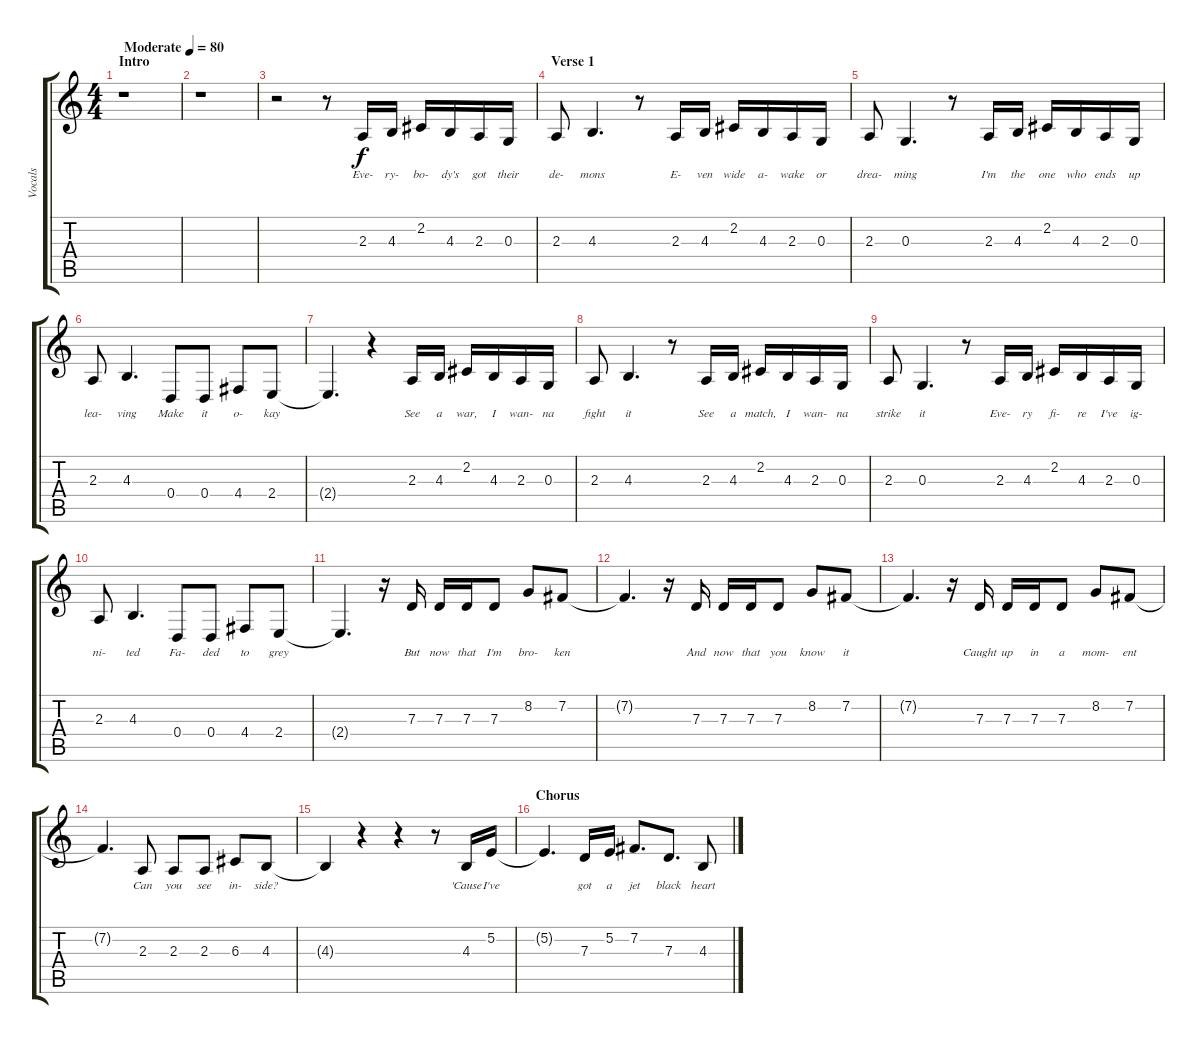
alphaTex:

\track ("Vocals" "Vocals") {instrument acousticgrandpiano}
\staff {score tabs}
\tuning (E4 B3 G3 D3 A2 E2) {hide}
\ts (4 4)
\section ("" "Intro")
\tempo (80 "Moderate")
\clef g2
\ks c
r.1{dy f instrument acousticgrandpiano} |
r.1 |
r.2 r.8 2.3.16{lyrics (0 "Eve-") lyrics (1 "") lyrics (2 "") lyrics (3 "") lyrics (4 "")} 4.3.16{lyrics (0 "ry-") lyrics (1 "") lyrics (2 "") lyrics (3 "") lyrics (4 "")} 2.2.16{lyrics (0 "bo-") lyrics (1 "") lyrics (2 "") lyrics (3 "") lyrics (4 "")} 4.3.16{lyrics (0 "dy's") lyrics (1 "") lyrics (2 "") lyrics (3 "") lyrics (4 "")} 2.3.16{lyrics (0 "got") lyrics (1 "") lyrics (2 "") lyrics (3 "") lyrics (4 "")} 0.3.16{lyrics (0 "their") lyrics (1 "") lyrics (2 "") lyrics (3 "") lyrics (4 "")} |
\section ("" "Verse 1")
2.3.8{lyrics (0 "de-") lyrics (1 "") lyrics (2 "") lyrics (3 "") lyrics (4 "")} 4.3.4{d lyrics (0 "mons") lyrics (1 "") lyrics (2 "") lyrics (3 "") lyrics (4 "")} r.8 2.3.16{lyrics (0 "E-") lyrics (1 "") lyrics (2 "") lyrics (3 "") lyrics (4 "")} 4.3.16{lyrics (0 "ven") lyrics (1 "") lyrics (2 "") lyrics (3 "") lyrics (4 "")} 2.2.16{lyrics (0 "wide") lyrics (1 "") lyrics (2 "") lyrics (3 "") lyrics (4 "")} 4.3.16{lyrics (0 "a-") lyrics (1 "") lyrics (2 "") lyrics (3 "") lyrics (4 "")} 2.3.16{lyrics (0 "wake") lyrics (1 "") lyrics (2 "") lyrics (3 "") lyrics (4 "")} 0.3.16{lyrics (0 "or") lyrics (1 "") lyrics (2 "") lyrics (3 "") lyrics (4 "")} |
2.3.8{lyrics (0 "drea-") lyrics (1 "") lyrics (2 "") lyrics (3 "") lyrics (4 "")} 0.3.4{d lyrics (0 "ming") lyrics (1 "") lyrics (2 "") lyrics (3 "") lyrics (4 "")} r.8 2.3.16{lyrics (0 "I'm") lyrics (1 "") lyrics (2 "") lyrics (3 "") lyrics (4 "")} 4.3.16{lyrics (0 "the") lyrics (1 "") lyrics (2 "") lyrics (3 "") lyrics (4 "")} 2.2.16{lyrics (0 "one") lyrics (1 "") lyrics (2 "") lyrics (3 "") lyrics (4 "")} 4.3.16{lyrics (0 "who") lyrics (1 "") lyrics (2 "") lyrics (3 "") lyrics (4 "")} 2.3.16{lyrics (0 "ends") lyrics (1 "") lyrics (2 "") lyrics (3 "") lyrics (4 "")} 0.3.16{lyrics (0 "up") lyrics (1 "") lyrics (2 "") lyrics (3 "") lyrics (4 "")} |
2.3.8{lyrics (0 "lea-") lyrics (1 "") lyrics (2 "") lyrics (3 "") lyrics (4 "")} 4.3.4{d lyrics (0 "ving") lyrics (1 "") lyrics (2 "") lyrics (3 "") lyrics (4 "")} 0.4.8{lyrics (0 "Make") lyrics (1 "") lyrics (2 "") lyrics (3 "") lyrics (4 "")} 0.4.8{lyrics (0 "it") lyrics (1 "") lyrics (2 "") lyrics (3 "") lyrics (4 "")} 4.4.8{lyrics (0 "o-") lyrics (1 "") lyrics (2 "") lyrics (3 "") lyrics (4 "")} 2.4.8{lyrics (0 "kay") lyrics (1 "") lyrics (2 "") lyrics (3 "") lyrics (4 "")} |
2.4{t}.4{d lyrics (0 "") lyrics (1 "") lyrics (2 "") lyrics (3 "") lyrics (4 "")} r.4 2.3.16{lyrics (0 "See") lyrics (1 "") lyrics (2 "") lyrics (3 "") lyrics (4 "")} 4.3.16{lyrics (0 "a") lyrics (1 "") lyrics (2 "") lyrics (3 "") lyrics (4 "")} 2.2.16{lyrics (0 "war,") lyrics (1 "") lyrics (2 "") lyrics (3 "") lyrics (4 "")} 4.3.16{lyrics (0 "I") lyrics (1 "") lyrics (2 "") lyrics (3 "") lyrics (4 "")} 2.3.16{lyrics (0 "wan-") lyrics (1 "") lyrics (2 "") lyrics (3 "") lyrics (4 "")} 0.3.16{lyrics (0 "na") lyrics (1 "") lyrics (2 "") lyrics (3 "") lyrics (4 "")} |
2.3.8{lyrics (0 "fight") lyrics (1 "") lyrics (2 "") lyrics (3 "") lyrics (4 "")} 4.3.4{d lyrics (0 "it") lyrics (1 "") lyrics (2 "") lyrics (3 "") lyrics (4 "")} r.8 2.3.16{lyrics (0 "See") lyrics (1 "") lyrics (2 "") lyrics (3 "") lyrics (4 "")} 4.3.16{lyrics (0 "a") lyrics (1 "") lyrics (2 "") lyrics (3 "") lyrics (4 "")} 2.2.16{lyrics (0 "match,") lyrics (1 "") lyrics (2 "") lyrics (3 "") lyrics (4 "")} 4.3.16{lyrics (0 "I") lyrics (1 "") lyrics (2 "") lyrics (3 "") lyrics (4 "")} 2.3.16{lyrics (0 "wan-") lyrics (1 "") lyrics (2 "") lyrics (3 "") lyrics (4 "")} 0.3.16{lyrics (0 "na") lyrics (1 "") lyrics (2 "") lyrics (3 "") lyrics (4 "")} |
2.3.8{lyrics (0 "strike") lyrics (1 "") lyrics (2 "") lyrics (3 "") lyrics (4 "")} 0.3.4{d lyrics (0 "it") lyrics (1 "") lyrics (2 "") lyrics (3 "") lyrics (4 "")} r.8 2.3.16{lyrics (0 "Eve-") lyrics (1 "") lyrics (2 "") lyrics (3 "") lyrics (4 "")} 4.3.16{lyrics (0 "ry") lyrics (1 "") lyrics (2 "") lyrics (3 "") lyrics (4 "")} 2.2.16{lyrics (0 "fi-") lyrics (1 "") lyrics (2 "") lyrics (3 "") lyrics (4 "")} 4.3.16{lyrics (0 "re") lyrics (1 "") lyrics (2 "") lyrics (3 "") lyrics (4 "")} 2.3.16{lyrics (0 "I've") lyrics (1 "") lyrics (2 "") lyrics (3 "") lyrics (4 "")} 0.3.16{lyrics (0 "ig-") lyrics (1 "") lyrics (2 "") lyrics (3 "") lyrics (4 "")} |
2.3.8{lyrics (0 "ni-") lyrics (1 "") lyrics (2 "") lyrics (3 "") lyrics (4 "")} 4.3.4{d lyrics (0 "ted") lyrics (1 "") lyrics (2 "") lyrics (3 "") lyrics (4 "")} 0.4.8{lyrics (0 "Fa-") lyrics (1 "") lyrics (2 "") lyrics (3 "") lyrics (4 "")} 0.4.8{lyrics (0 "ded") lyrics (1 "") lyrics (2 "") lyrics (3 "") lyrics (4 "")} 4.4.8{lyrics (0 "to") lyrics (1 "") lyrics (2 "") lyrics (3 "") lyrics (4 "")} 2.4.8{lyrics (0 "grey") lyrics (1 "") lyrics (2 "") lyrics (3 "") lyrics (4 "")} |
2.4{t}.4{d lyrics (0 "") lyrics (1 "") lyrics (2 "") lyrics (3 "") lyrics (4 "")} r.16 7.3.16{lyrics (0 "But") lyrics (1 "") lyrics (2 "") lyrics (3 "") lyrics (4 "")} 7.3.16{lyrics (0 "now") lyrics (1 "") lyrics (2 "") lyrics (3 "") lyrics (4 "")} 7.3.16{lyrics (0 "that") lyrics (1 "") lyrics (2 "") lyrics (3 "") lyrics (4 "")} 7.3.8{lyrics (0 "I'm") lyrics (1 "") lyrics (2 "") lyrics (3 "") lyrics (4 "")} 8.2.8{lyrics (0 "bro-") lyrics (1 "") lyrics (2 "") lyrics (3 "") lyrics (4 "")} 7.2.8{lyrics (0 "ken") lyrics (1 "") lyrics (2 "") lyrics (3 "") lyrics (4 "")} |
7.2{t}.4{d lyrics (0 "") lyrics (1 "") lyrics (2 "") lyrics (3 "") lyrics (4 "")} r.16 7.3.16{lyrics (0 "And") lyrics (1 "") lyrics (2 "") lyrics (3 "") lyrics (4 "")} 7.3.16{lyrics (0 "now") lyrics (1 "") lyrics (2 "") lyrics (3 "") lyrics (4 "")} 7.3.16{lyrics (0 "that") lyrics (1 "") lyrics (2 "") lyrics (3 "") lyrics (4 "")} 7.3.8{lyrics (0 "you") lyrics (1 "") lyrics (2 "") lyrics (3 "") lyrics (4 "")} 8.2.8{lyrics (0 "know") lyrics (1 "") lyrics (2 "") lyrics (3 "") lyrics (4 "")} 7.2.8{lyrics (0 "it") lyrics (1 "") lyrics (2 "") lyrics (3 "") lyrics (4 "")} |
7.2{t}.4{d lyrics (0 "") lyrics (1 "") lyrics (2 "") lyrics (3 "") lyrics (4 "")} r.16 7.3.16{lyrics (0 "Caught") lyrics (1 "") lyrics (2 "") lyrics (3 "") lyrics (4 "")} 7.3.16{lyrics (0 "up") lyrics (1 "") lyrics (2 "") lyrics (3 "") lyrics (4 "")} 7.3.16{lyrics (0 "in") lyrics (1 "") lyrics (2 "") lyrics (3 "") lyrics (4 "")} 7.3.8{lyrics (0 "a") lyrics (1 "") lyrics (2 "") lyrics (3 "") lyrics (4 "")} 8.2.8{lyrics (0 "mom-") lyrics (1 "") lyrics (2 "") lyrics (3 "") lyrics (4 "")} 7.2.8{lyrics (0 "ent") lyrics (1 "") lyrics (2 "") lyrics (3 "") lyrics (4 "")} |
7.2{t}.4{d lyrics (0 "") lyrics (1 "") lyrics (2 "") lyrics (3 "") lyrics (4 "")} 2.3.8{lyrics (0 "Can") lyrics (1 "") lyrics (2 "") lyrics (3 "") lyrics (4 "")} 2.3.8{lyrics (0 "you") lyrics (1 "") lyrics (2 "") lyrics (3 "") lyrics (4 "")} 2.3.8{lyrics (0 "see") lyrics (1 "") lyrics (2 "") lyrics (3 "") lyrics (4 "")} 6.3.8{lyrics (0 "in-") lyrics (1 "") lyrics (2 "") lyrics (3 "") lyrics (4 "")} 4.3.8{lyrics (0 "side?") lyrics (1 "") lyrics (2 "") lyrics (3 "") lyrics (4 "")} |
4.3{t}.4{lyrics (0 "") lyrics (1 "") lyrics (2 "") lyrics (3 "") lyrics (4 "")} r.4 r.4 r.8 4.3.16{lyrics (0 "'Cause") lyrics (1 "") lyrics (2 "") lyrics (3 "") lyrics (4 "")} 5.2.16{lyrics (0 "I've") lyrics (1 "") lyrics (2 "") lyrics (3 "") lyrics (4 "")} |
\section ("" "Chorus")
5.2{t}.4{d lyrics (0 "") lyrics (1 "") lyrics (2 "") lyrics (3 "") lyrics (4 "")} 7.3.16{lyrics (0 "got") lyrics (1 "") lyrics (2 "") lyrics (3 "") lyrics (4 "")} 5.2.16{lyrics (0 "a") lyrics (1 "") lyrics (2 "") lyrics (3 "") lyrics (4 "")} 7.2.8{d lyrics (0 "jet") lyrics (1 "") lyrics (2 "") lyrics (3 "") lyrics (4 "")} 7.3.8{d lyrics (0 "black") lyrics (1 "") lyrics (2 "") lyrics (3 "") lyrics (4 "")} 4.3.8{lyrics (0 "heart") lyrics (1 "") lyrics (2 "") lyrics (3 "") lyrics (4 "")}
